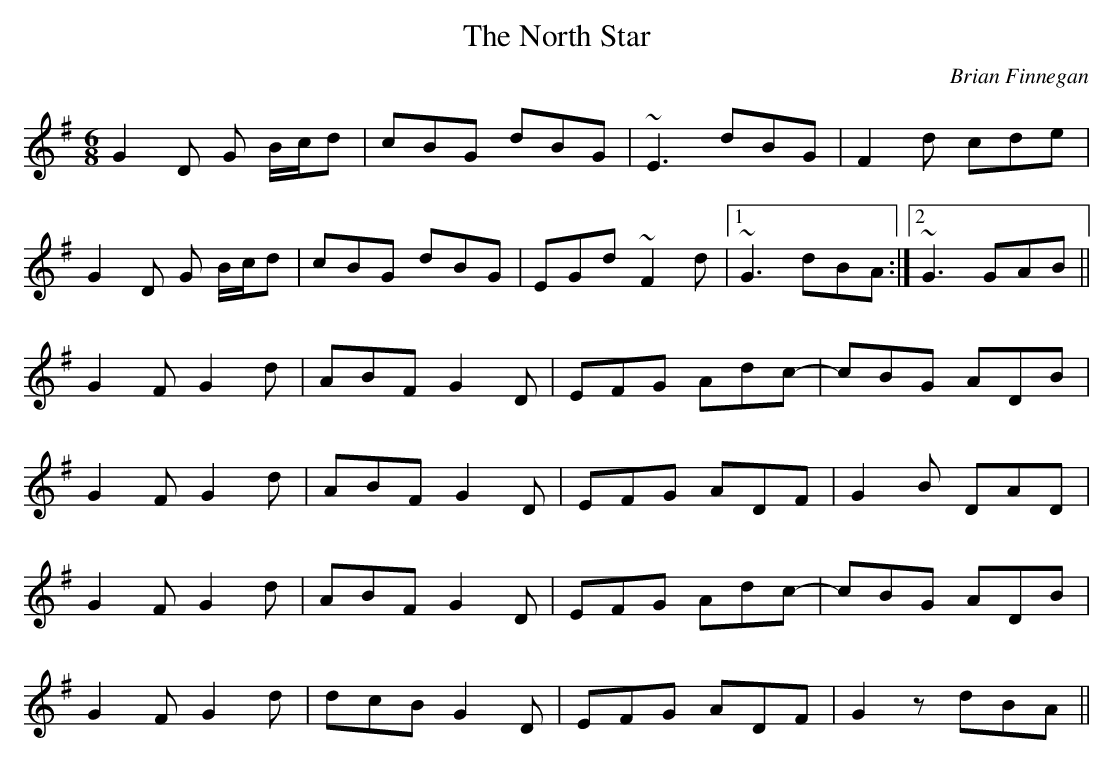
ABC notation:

X:1
T: North Star, The
C: Brian Finnegan
M: 6/8
L: 1/8
K:Gmaj
G2D G B/2c/2d|cBG dBG|~E3 dBG|F2d cde|
G2D G B/2c/2d|cBG dBG|EGd ~F2d|1~G3 dBA:|2~G3 GAB||
G2F G2d|ABF G2D|EFG Adc-|cBG ADB|
G2F G2d|ABF G2D|EFG ADF|G2B DAD|
G2F G2d|ABF G2D|EFG Adc-|cBG ADB|
G2F G2d|dcB G2D|EFG ADF|G2z dBA||
